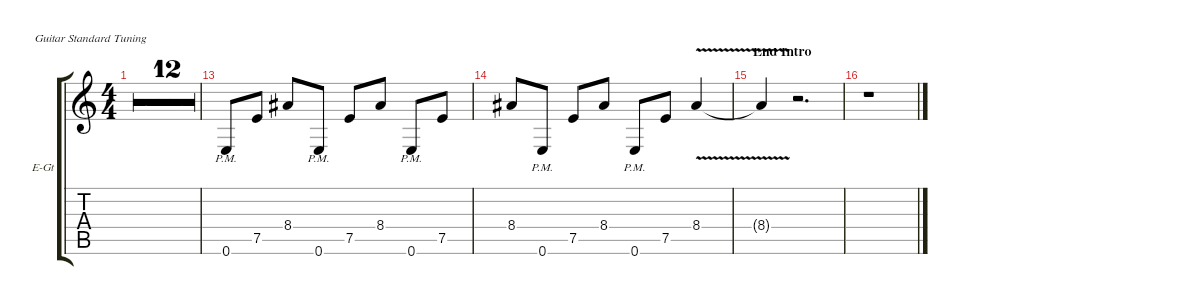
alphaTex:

\hideDynamics
\bracketExtendMode groupsimilarinstruments
\firstSystemTrackNameOrientation horizontal
\otherSystemsTrackNameOrientation horizontal
\track ("Guitar 3" "E-Gt") {multiBarRest instrument distortionguitar}
\staff {score tabs}
\tuning (E4 B3 G3 D3 A2 E2)
\ts (4 4)
\tempo 220
\clef g2
\ks c
r.1{dy fff} |
r.1 |
r.1 |
r.1 |
r.1 |
r.1 |
r.1 |
r.1 |
r.1 |
r.1 |
r.1 |
r.1 |
0.6{pm}.8 7.5.8 8.4.8 0.6{pm}.8 7.5.8 8.4.8 0.6{pm}.8 7.5.8 |
8.4.8 0.6{pm}.8 7.5.8 8.4.8 0.6{pm}.8 7.5.8 8.4{v}.4 |
\section ("" "End Intro")
8.4{v t}.4{dy f} r.2{d} |
r.1
